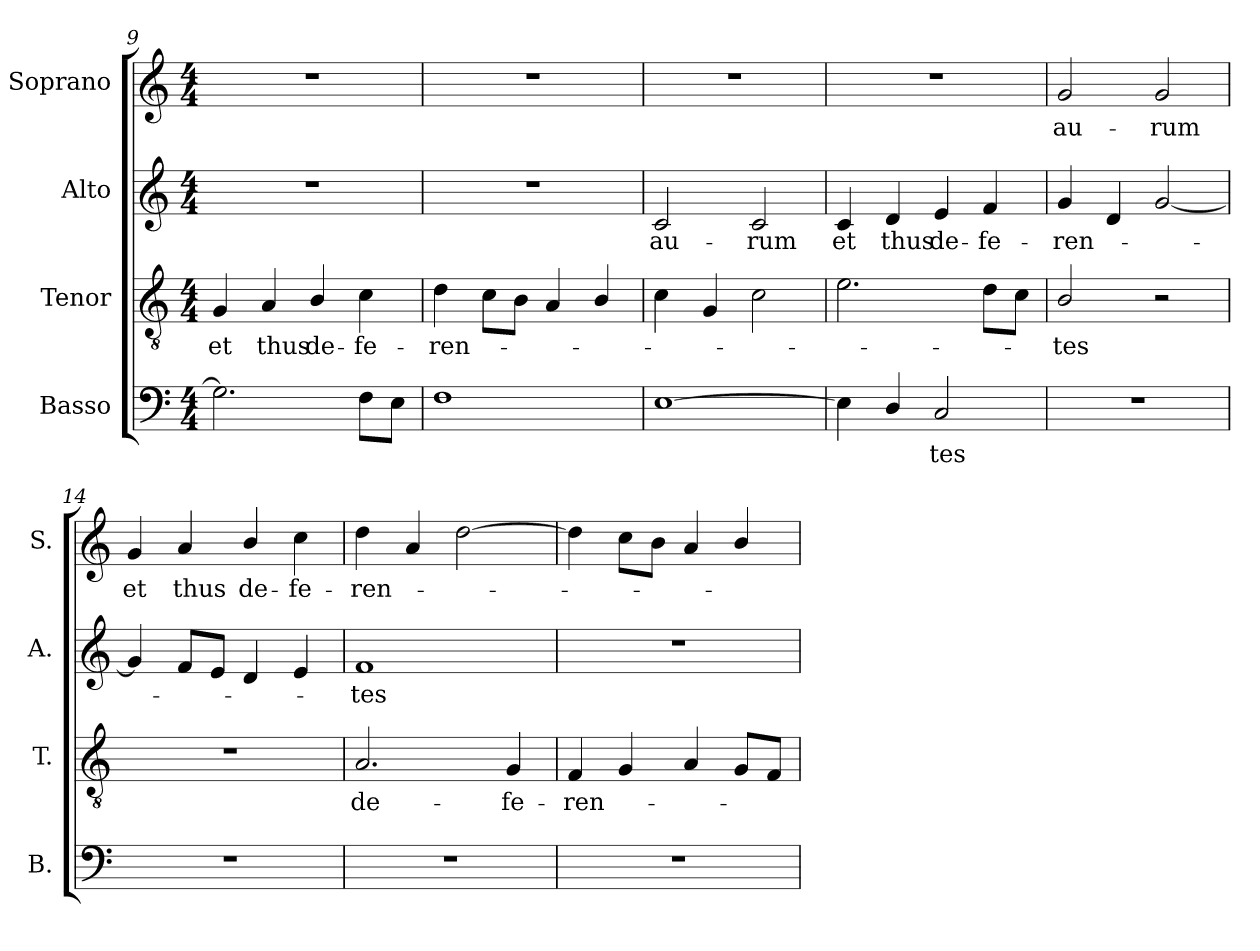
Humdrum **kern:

**kern	**text	**kern	**text	**kern	**text	**kern	**text
*part4	*part4	*part3	*part3	*part2	*part2	*part1	*part1
*staff4	*staff4	*staff3	*staff3	*staff2	*staff2	*staff1	*staff1
*I"Basso	*	*I"Tenor	*	*I"Alto	*	*I"Soprano	*
*I'B.	*	*I'T.	*	*I'A.	*	*I'S.	*
!!LO:LB:g=z
*clefF4	*	*clefGv2	*	*clefG2	*	*clefG2	*
*	*	*ITrd7c12	*	*	*	*	*
*k[]	*	*k[]	*	*k[]	*	*k[]	*
*C:	*	*C:	*	*C:	*	*C:	*
*M4/4	*	*M4/4	*	*M4/4	*	*M4/4	*
=9	=9	=9	=9	=9	=9	=9	=9
!	!	!	!LO:LY:b:color=#000000	!	!	!	!
2.Gi\]	.	4GGi/	et	1r	.	1r	.
!	!	!	!LO:LY:b:color=#000000	!	!	!	!
.	.	4AAi/	thus	.	.	.	.
!	!	!	!LO:LY:b:color=#000000	!	!	!	!
.	.	4BBi/	de-	.	.	.	.
!	!	!	!LO:LY:b:color=#000000	!	!	!	!
8Fi\L	.	4Ci\	-fe-	.	.	.	.
8Ei\J	.	.	.	.	.	.	.
=10	=10	=10	=10	=10	=10	=10	=10
!	!	!	!LO:LY:b:color=#000000	!	!	!	!
1Fi	.	4Di\	-ren-	1r	.	1r	.
.	.	8Ci\L	.	.	.	.	.
.	.	8BBi\J	.	.	.	.	.
.	.	4AAi/	.	.	.	.	.
.	.	4BBi/	.	.	.	.	.
=11	=11	=11	=11	=11	=11	=11	=11
!	!	!	!	!	!LO:LY:b:color=#000000	!	!
[>1Ei	.	4Ci\	.	2ci/	au-	1r	.
.	.	4GGi/	.	.	.	.	.
!	!	!	!	!	!LO:LY:b:color=#000000	!	!
.	.	2Ci\	.	2ci/	-rum	.	.
=12	=12	=12	=12	=12	=12	=12	=12
!	!	!	!	!	!LO:LY:b:color=#000000	!	!
4Ei\]	.	2.Ei\	.	4ci/	et	1r	.
!	!	!	!	!	!LO:LY:b:color=#000000	!	!
4Di/	.	.	.	4di/	thus	.	.
!	!LO:LY:b:color=#000000	!	!	!	!	!	!
!	!	!	!	!	!LO:LY:b:color=#000000	!	!
2Ci/	-tes	.	.	4ei/	de-	.	.
!	!	!	!	!	!LO:LY:b:color=#000000	!	!
.	.	8Di\L	.	4fi/	-fe-	.	.
.	.	8Ci\J	.	.	.	.	.
=13	=13	=13	=13	=13	=13	=13	=13
!	!	!	!LO:LY:b:color=#000000	!	!	!	!
!	!	!	!	!	!LO:LY:b:color=#000000	!	!
!	!	!	!	!	!	!	!LO:LY:b:color=#000000
1r	.	2BBi/	-tes	4gi/	-ren-	2gi/	au-
.	.	.	.	4di/	.	.	.
!	!	!	!	!	!	!	!LO:LY:b:color=#000000
.	.	2r	.	[<2gi/	.	2gi/	-rum
=14	=14	=14	=14	=14	=14	=14	=14
!	!	!	!	!	!	!	!LO:LY:b:color=#000000
1r	.	1r	.	4gi/]	.	4gi/	et
!	!	!	!	!	!	!	!LO:LY:b:color=#000000
.	.	.	.	8fi/L	.	4ai/	thus
.	.	.	.	8ei/J	.	.	.
!	!	!	!	!	!	!	!LO:LY:b:color=#000000
.	.	.	.	4di/	.	4bi/	de-
!	!	!	!	!	!	!	!LO:LY:b:color=#000000
.	.	.	.	4ei/	.	4cci\	-fe-
=15	=15	=15	=15	=15	=15	=15	=15
!	!	!	!LO:LY:b:color=#000000	!	!	!	!
!	!	!	!	!	!LO:LY:b:color=#000000	!	!
!	!	!	!	!	!	!	!LO:LY:b:color=#000000
1r	.	2.AAi/	de-	1fi	-tes	4ddi\	-ren-
.	.	.	.	.	.	4ai/	.
.	.	.	.	.	.	[>2ddi\	.
!	!	!	!LO:LY:b:color=#000000	!	!	!	!
.	.	4GGi/	-fe-	.	.	.	.
!!LO:LB:g=z
=16	=16	=16	=16	=16	=16	=16	=16
!	!	!	!LO:LY:b:color=#000000	!	!	!	!
1r	.	4FFi/	-ren-	1r	.	4ddi\]	.
.	.	4GGi/	.	.	.	8cci\L	.
.	.	.	.	.	.	8bi\J	.
.	.	4AAi/	.	.	.	4ai/	.
.	.	8GGi/L	.	.	.	4bi/	.
.	.	8FFi/J	.	.	.	.	.
=	=	=	=	=	=	=	=
*-	*-	*-	*-	*-	*-	*-	*-
